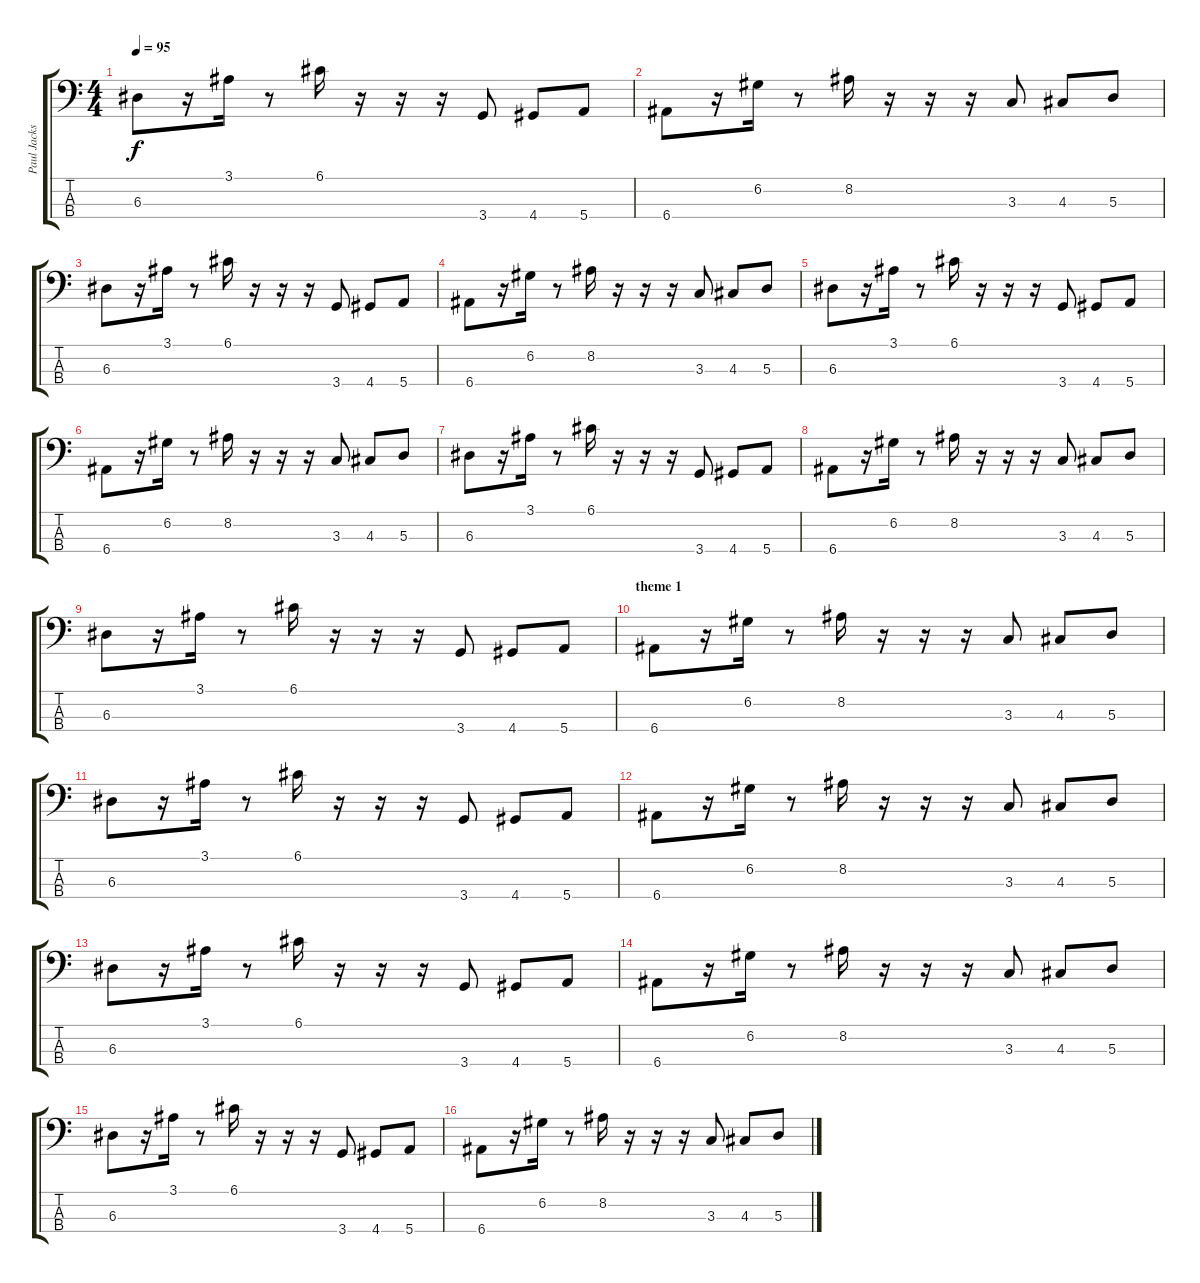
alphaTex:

\track ("Paul Jackson (basse)" "Paul Jacks") {instrument synthbass1}
\staff {score tabs}
\tuning (G2 D2 A1 E1) {hide}
\ts (4 4)
\tempo 95
\clef f4
\ks c
6.3.8{dy f} r.16 3.1.16 r.8 6.1.16 r.16 r.16 r.16 3.4.8 4.4.8 5.4.8 |
6.4.8 r.16 6.2.16 r.8 8.2.16 r.16 r.16 r.16 3.3.8 4.3.8 5.3.8 |
6.3.8 r.16 3.1.16 r.8 6.1.16 r.16 r.16 r.16 3.4.8 4.4.8 5.4.8 |
6.4.8 r.16 6.2.16 r.8 8.2.16 r.16 r.16 r.16 3.3.8 4.3.8 5.3.8 |
6.3.8 r.16 3.1.16 r.8 6.1.16 r.16 r.16 r.16 3.4.8 4.4.8 5.4.8 |
6.4.8 r.16 6.2.16 r.8 8.2.16 r.16 r.16 r.16 3.3.8 4.3.8 5.3.8 |
6.3.8 r.16 3.1.16 r.8 6.1.16 r.16 r.16 r.16 3.4.8 4.4.8 5.4.8 |
6.4.8 r.16 6.2.16 r.8 8.2.16 r.16 r.16 r.16 3.3.8 4.3.8 5.3.8 |
6.3.8 r.16 3.1.16 r.8 6.1.16 r.16 r.16 r.16 3.4.8 4.4.8 5.4.8 |
\section ("" "theme 1")
6.4.8 r.16 6.2.16 r.8 8.2.16 r.16 r.16 r.16 3.3.8 4.3.8 5.3.8 |
6.3.8 r.16 3.1.16 r.8 6.1.16 r.16 r.16 r.16 3.4.8 4.4.8 5.4.8 |
6.4.8 r.16 6.2.16 r.8 8.2.16 r.16 r.16 r.16 3.3.8 4.3.8 5.3.8 |
6.3.8 r.16 3.1.16 r.8 6.1.16 r.16 r.16 r.16 3.4.8 4.4.8 5.4.8 |
6.4.8 r.16 6.2.16 r.8 8.2.16 r.16 r.16 r.16 3.3.8 4.3.8 5.3.8 |
6.3.8 r.16 3.1.16 r.8 6.1.16 r.16 r.16 r.16 3.4.8 4.4.8 5.4.8 |
6.4.8 r.16 6.2.16 r.8 8.2.16 r.16 r.16 r.16 3.3.8 4.3.8 5.3.8
